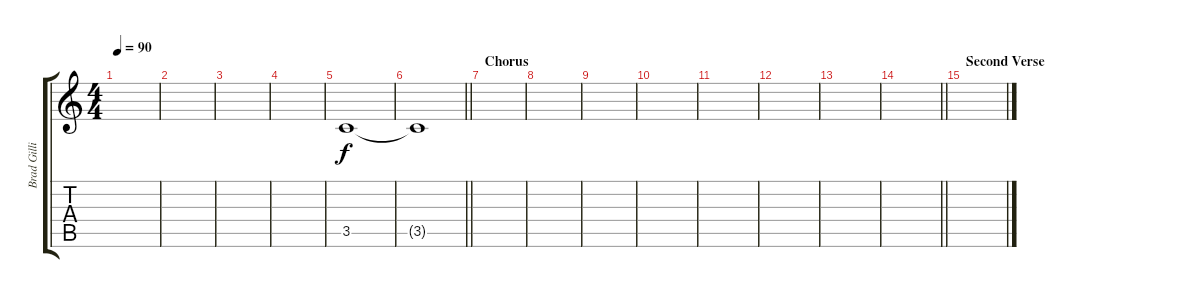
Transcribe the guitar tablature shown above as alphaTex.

\track ("Brad Gillis Lead" "Brad Gilli") {instrument distortionguitar}
\staff {score tabs}
\tuning (E4 B3 G3 D3 A2 E2) {hide}
\ts (4 4)
\tempo 90
\clef g2
\ks c
|
|
|
|
3.5.1{volume 8} |
\barLineRight lightlight
3.5{t}.1 |
\section ("" "Chorus")
|
|
|
|
|
|
|
\barLineRight lightlight
|
\section ("" "Second Verse")
